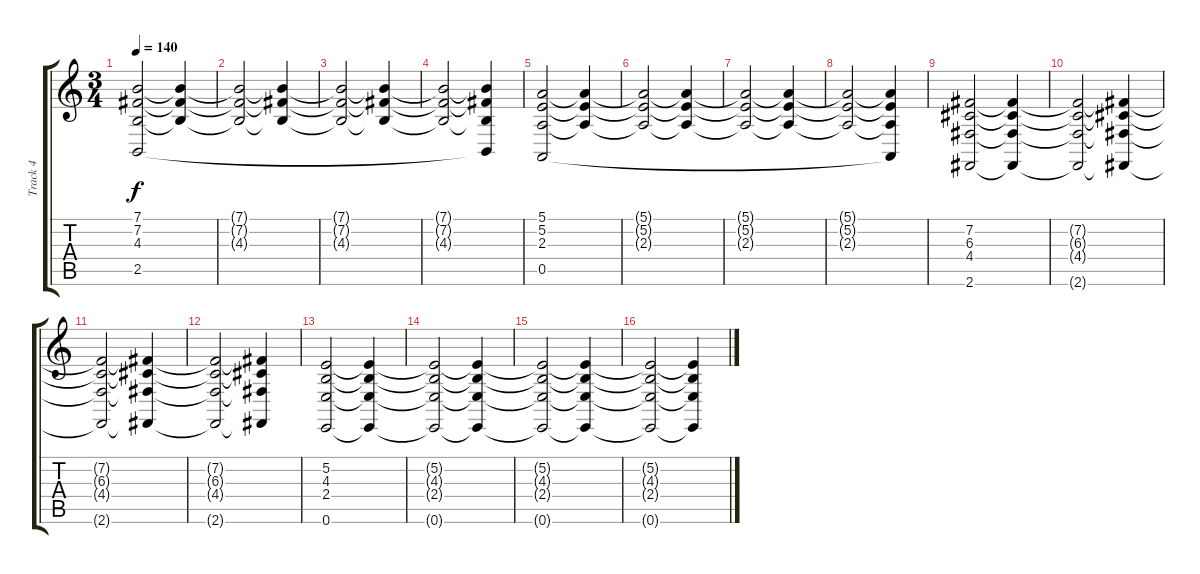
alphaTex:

\track ("Track 4" "Track 4") {instrument choiraahs}
\staff {score tabs}
\tuning (E4 B3 G3 D3 A2 E2) {hide}
\ts (3 4)
\tempo 140
\clef g2
\ks c
(7.1 7.2 4.3 2.5).2{dy f} (7.1{t} 7.2{t} 4.3{t}).4 |
(7.1{t} 7.2{t} 4.3{t}).2 (7.1{t} 7.2{t} 4.3{t}).4 |
(7.1{t} 7.2{t} 4.3{t}).2 (7.1{t} 7.2{t} 4.3{t}).4 |
(7.1{t} 7.2{t} 4.3{t}).2 (7.1{t} 7.2{t} 4.3{t} 2.5{t}).4 |
(5.1 5.2 2.3 0.5).2 (5.1{t} 5.2{t} 2.3{t}).4 |
(5.1{t} 5.2{t} 2.3{t}).2 (5.1{t} 5.2{t} 2.3{t}).4 |
(5.1{t} 5.2{t} 2.3{t}).2 (5.1{t} 5.2{t} 2.3{t}).4 |
(5.1{t} 5.2{t} 2.3{t}).2 (5.1{t} 5.2{t} 2.3{t} 0.5{t}).4 |
(7.2 6.3 4.4 2.6).2 (7.2{t} 6.3{t} 4.4{t} 2.6{t}).4 |
(7.2{t} 6.3{t} 4.4{t} 2.6{t}).2 (7.2{t} 6.3{t} 4.4{t} 2.6{t}).4 |
(7.2{t} 6.3{t} 4.4{t} 2.6{t}).2 (7.2{t} 6.3{t} 4.4{t} 2.6{t}).4 |
(7.2{t} 6.3{t} 4.4{t} 2.6{t}).2 (7.2{t} 6.3{t} 4.4{t} 2.6{t}).4 |
(5.2 4.3 2.4 0.6).2 (5.2{t} 4.3{t} 2.4{t} 0.6{t}).4 |
(5.2{t} 4.3{t} 2.4{t} 0.6{t}).2 (5.2{t} 4.3{t} 2.4{t} 0.6{t}).4 |
(5.2{t} 4.3{t} 2.4{t} 0.6{t}).2 (5.2{t} 4.3{t} 2.4{t} 0.6{t}).4 |
(5.2{t} 4.3{t} 2.4{t} 0.6{t}).2 (5.2{t} 4.3{t} 2.4{t} 0.6{t}).4
